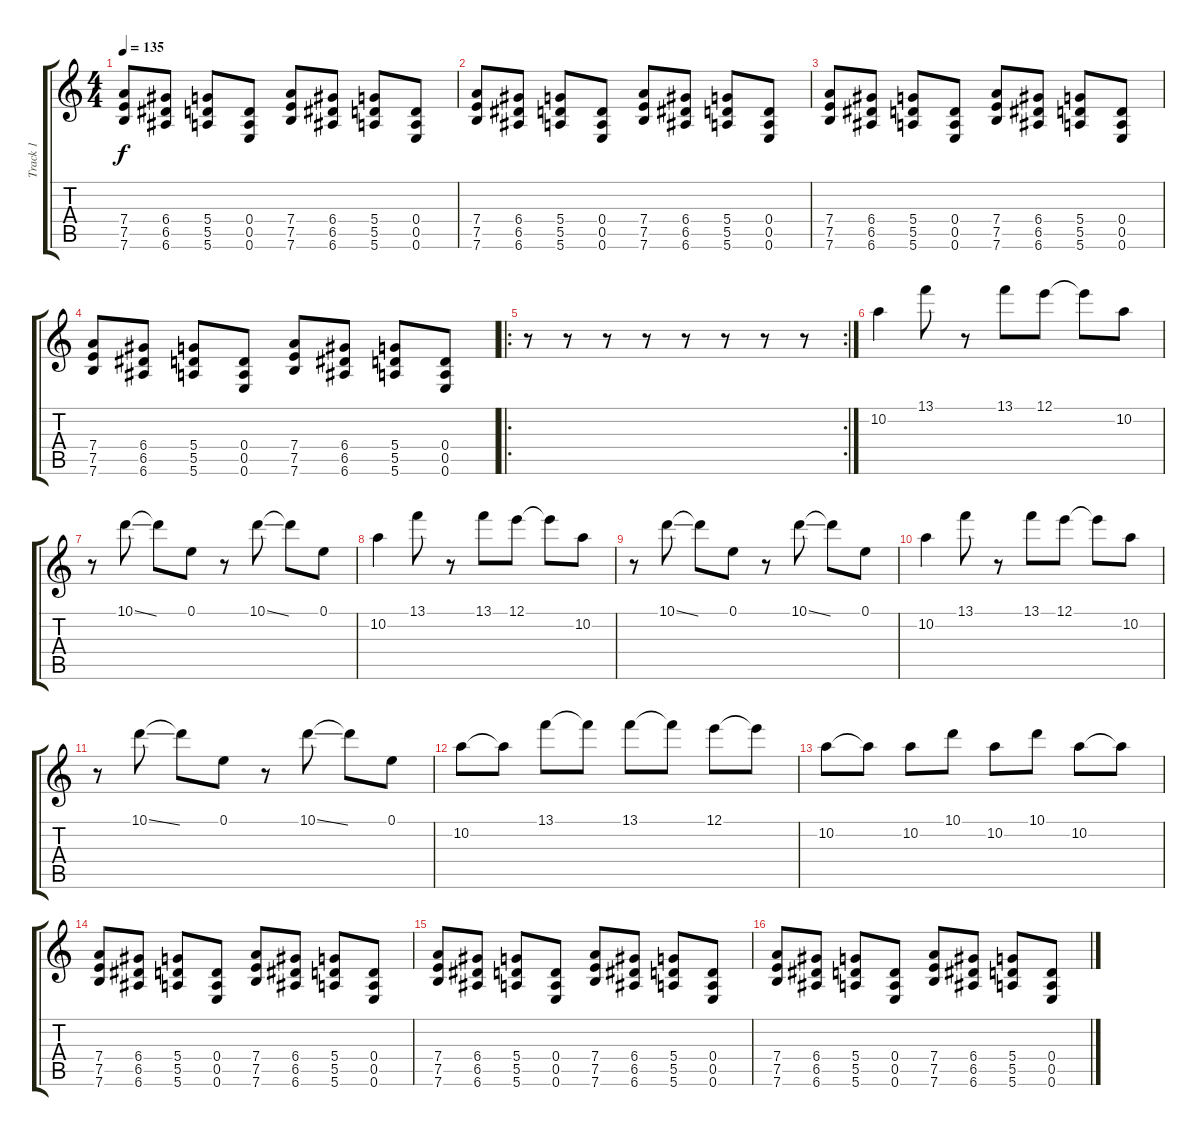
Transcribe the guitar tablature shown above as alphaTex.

\track ("Track 1" "Track 1") {instrument distortionguitar}
\staff {score tabs}
\tuning (E4 B3 G3 D3 A2 E2) {hide}
\ts (4 4)
\tempo 135
\clef g2
\ks c
(7.4 7.5 7.6).8{dy f instrument distortionguitar} (6.4 6.5 6.6).8 (5.4 5.5 5.6).8 (0.4 0.5 0.6).8 (7.4 7.5 7.6).8 (6.4 6.5 6.6).8 (5.4 5.5 5.6).8 (0.4 0.5 0.6).8 |
(7.4 7.5 7.6).8 (6.4 6.5 6.6).8 (5.4 5.5 5.6).8 (0.4 0.5 0.6).8 (7.4 7.5 7.6).8 (6.4 6.5 6.6).8 (5.4 5.5 5.6).8 (0.4 0.5 0.6).8 |
(7.4 7.5 7.6).8 (6.4 6.5 6.6).8 (5.4 5.5 5.6).8 (0.4 0.5 0.6).8 (7.4 7.5 7.6).8 (6.4 6.5 6.6).8 (5.4 5.5 5.6).8 (0.4 0.5 0.6).8 |
(7.4 7.5 7.6).8 (6.4 6.5 6.6).8 (5.4 5.5 5.6).8 (0.4 0.5 0.6).8 (7.4 7.5 7.6).8 (6.4 6.5 6.6).8 (5.4 5.5 5.6).8 (0.4 0.5 0.6).8 |
\ro
\rc 2
r.8 r.8 r.8 r.8 r.8 r.8 r.8 r.8 |
10.2.4 13.1.8 r.8 13.1.8 12.1.8 12.1{t}.8 10.2.8 |
r.8 10.1{ss}.8 10.1{t}.8 0.1.8 r.8 10.1{ss}.8 10.1{t}.8 0.1.8 |
10.2.4 13.1.8 r.8 13.1.8 12.1.8 12.1{t}.8 10.2.8 |
r.8 10.1{ss}.8 10.1{t}.8 0.1.8 r.8 10.1{ss}.8 10.1{t}.8 0.1.8 |
10.2.4 13.1.8 r.8 13.1.8 12.1.8 12.1{t}.8 10.2.8 |
r.8 10.1{ss}.8 10.1{t}.8 0.1.8 r.8 10.1{ss}.8 10.1{t}.8 0.1.8 |
10.2.8 10.2{t}.8 13.1.8 13.1{t}.8 13.1.8 13.1{t}.8 12.1.8 12.1{t}.8 |
10.2.8 10.2{t}.8 10.2.8 10.1.8 10.2.8 10.1.8 10.2.8 10.2{t}.8 |
(7.4 7.5 7.6).8 (6.4 6.5 6.6).8 (5.4 5.5 5.6).8 (0.4 0.5 0.6).8 (7.4 7.5 7.6).8 (6.4 6.5 6.6).8 (5.4 5.5 5.6).8 (0.4 0.5 0.6).8 |
(7.4 7.5 7.6).8 (6.4 6.5 6.6).8 (5.4 5.5 5.6).8 (0.4 0.5 0.6).8 (7.4 7.5 7.6).8 (6.4 6.5 6.6).8 (5.4 5.5 5.6).8 (0.4 0.5 0.6).8 |
(7.4 7.5 7.6).8 (6.4 6.5 6.6).8 (5.4 5.5 5.6).8 (0.4 0.5 0.6).8 (7.4 7.5 7.6).8 (6.4 6.5 6.6).8 (5.4 5.5 5.6).8 (0.4 0.5 0.6).8
